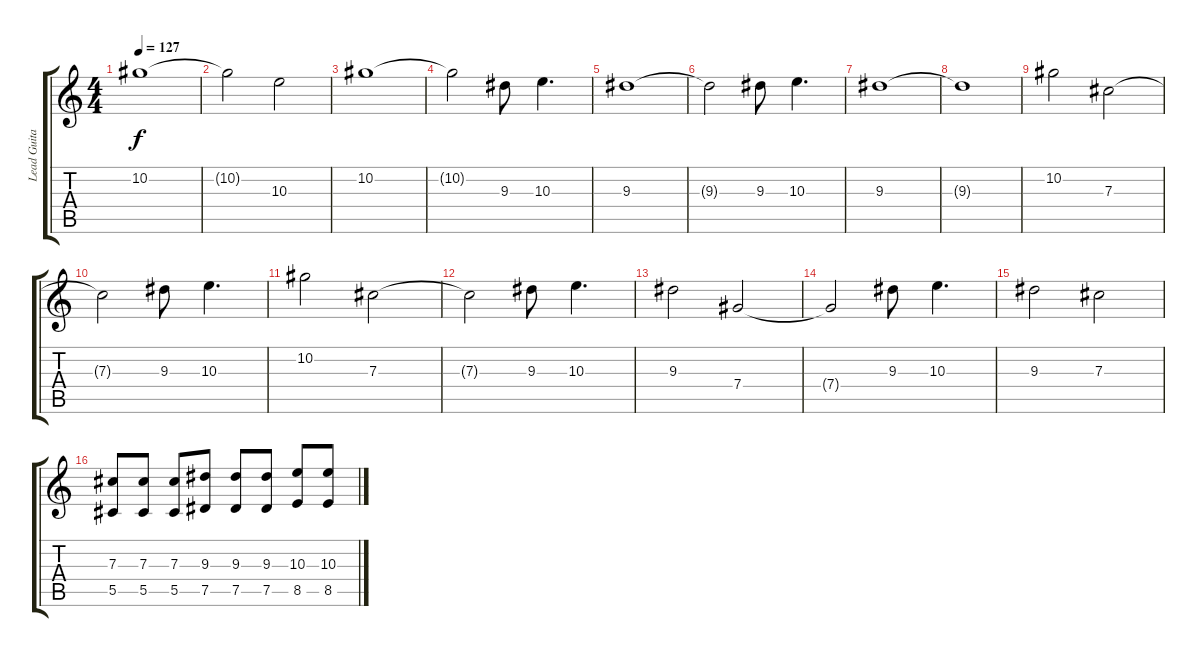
\track ("Lead Guitar" "Lead Guita") {instrument overdrivenguitar}
\staff {score tabs}
\tuning (Eb4 Bb3 Gb3 Db3 Ab2 Db2) {hide}
\ts (4 4)
\tempo 127
\clef g2
\ks c
10.2.1{dy f volume 16} |
10.2{t}.2 10.3.2 |
10.2.1 |
10.2{t}.2 9.3.8 10.3.4{d} |
9.3.1 |
9.3{t}.2 9.3.8 10.3.4{d} |
9.3.1 |
9.3{t}.1 |
10.2.2 7.3.2 |
7.3{t}.2 9.3.8 10.3.4{d} |
10.2.2 7.3.2 |
7.3{t}.2 9.3.8 10.3.4{d} |
9.3.2 7.4.2 |
7.4{t}.2 9.3.8 10.3.4{d} |
9.3.2 7.3.2 |
(7.3 5.5).8 (7.3 5.5).8 (7.3 5.5).8 (9.3 7.5).8 (9.3 7.5).8 (9.3 7.5).8 (10.3 8.5).8 (10.3 8.5).8
